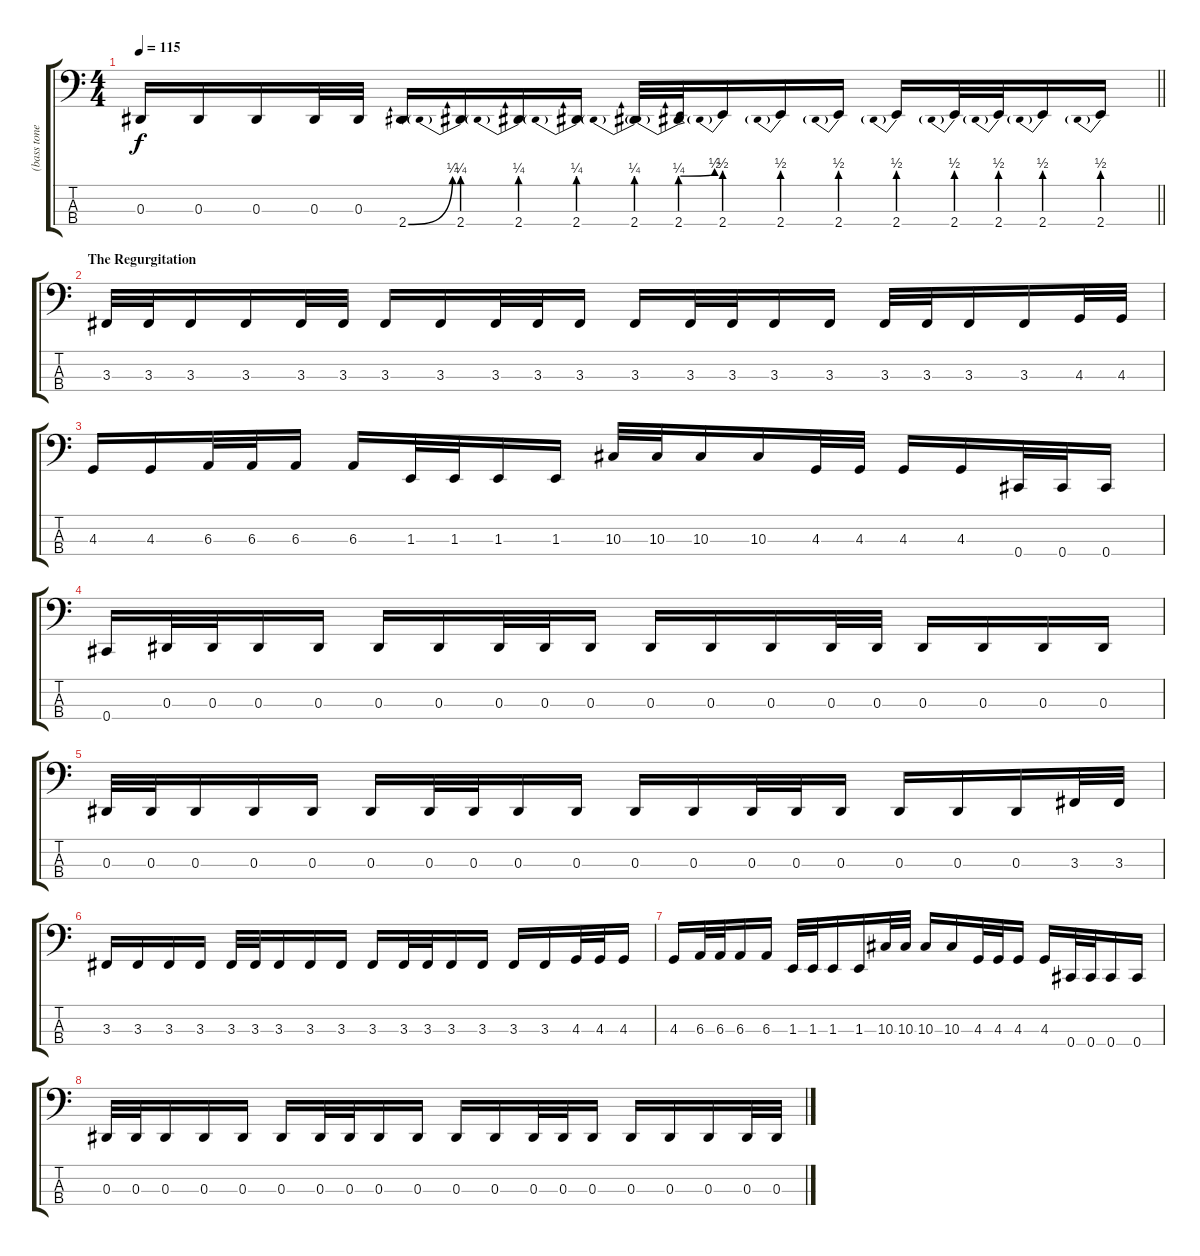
\track ("(bass tone)" "(bass tone") {instrument electricbasspick}
\staff {score tabs}
\tuning (Bb1 Eb1 Eb1 Db1) {hide}
\ts (4 4)
\tempo 115
\clef f4
\barLineRight lightlight
\ks c
0.3.16{dy f} 0.3.16 0.3.16 0.3.32 0.3.32 2.4{be (bend 0 0 60 1)}.16 2.4{be (prebend 0 1 60 1)}.16 2.4{be (prebend 0 1 60 1)}.16 2.4{be (prebend 0 1 60 1)}.16 2.4{be (prebend 0 1 60 1)}.32 2.4{be (prebendbend 0 1 60 2)}.32 2.4{be (prebend 0 2 60 2)}.16 2.4{be (prebend 0 2 60 2)}.16 2.4{be (prebend 0 2 60 2)}.16 2.4{be (prebend 0 2 60 2)}.16 2.4{be (prebend 0 2 60 2)}.32 2.4{be (prebend 0 2 60 2)}.32 2.4{be (prebend 0 2 60 2)}.16 2.4{be (prebend 0 2 60 2)}.16 |
\section ("" "The Regurgitation")
3.3.32 3.3.32 3.3.16 3.3.16 3.3.32 3.3.32 3.3.16 3.3.16 3.3.32 3.3.32 3.3.16 3.3.16 3.3.32 3.3.32 3.3.16 3.3.16 3.3.32 3.3.32 3.3.16 3.3.16 4.3.32 4.3.32 |
4.3.16 4.3.16 6.3.32 6.3.32 6.3.16 6.3.16 1.3.32 1.3.32 1.3.16 1.3.16 10.3.32 10.3.32 10.3.16 10.3.16 4.3.32 4.3.32 4.3.16 4.3.16 0.4.32 0.4.32 0.4.16 |
0.4.16 0.3.32 0.3.32 0.3.16 0.3.16 0.3.16 0.3.16 0.3.32 0.3.32 0.3.16 0.3.16 0.3.16 0.3.16 0.3.32 0.3.32 0.3.16 0.3.16 0.3.16 0.3.16 |
0.3.32 0.3.32 0.3.16 0.3.16 0.3.16 0.3.16 0.3.32 0.3.32 0.3.16 0.3.16 0.3.16 0.3.16 0.3.32 0.3.32 0.3.16 0.3.16 0.3.16 0.3.16 3.3.32 3.3.32 |
3.3.16 3.3.16 3.3.16 3.3.16 3.3.32 3.3.32 3.3.16 3.3.16 3.3.16 3.3.16 3.3.32 3.3.32 3.3.16 3.3.16 3.3.16 3.3.16 4.3.32 4.3.32 4.3.16 |
4.3.16 6.3.32 6.3.32 6.3.16 6.3.16 1.3.32 1.3.32 1.3.16 1.3.16 10.3.32 10.3.32 10.3.16 10.3.16 4.3.32 4.3.32 4.3.16 4.3.16 0.4.32 0.4.32 0.4.16 0.4.16 |
0.3.32 0.3.32 0.3.16 0.3.16 0.3.16 0.3.16 0.3.32 0.3.32 0.3.16 0.3.16 0.3.16 0.3.16 0.3.32 0.3.32 0.3.16 0.3.16 0.3.16 0.3.16 0.3.32 0.3.32
